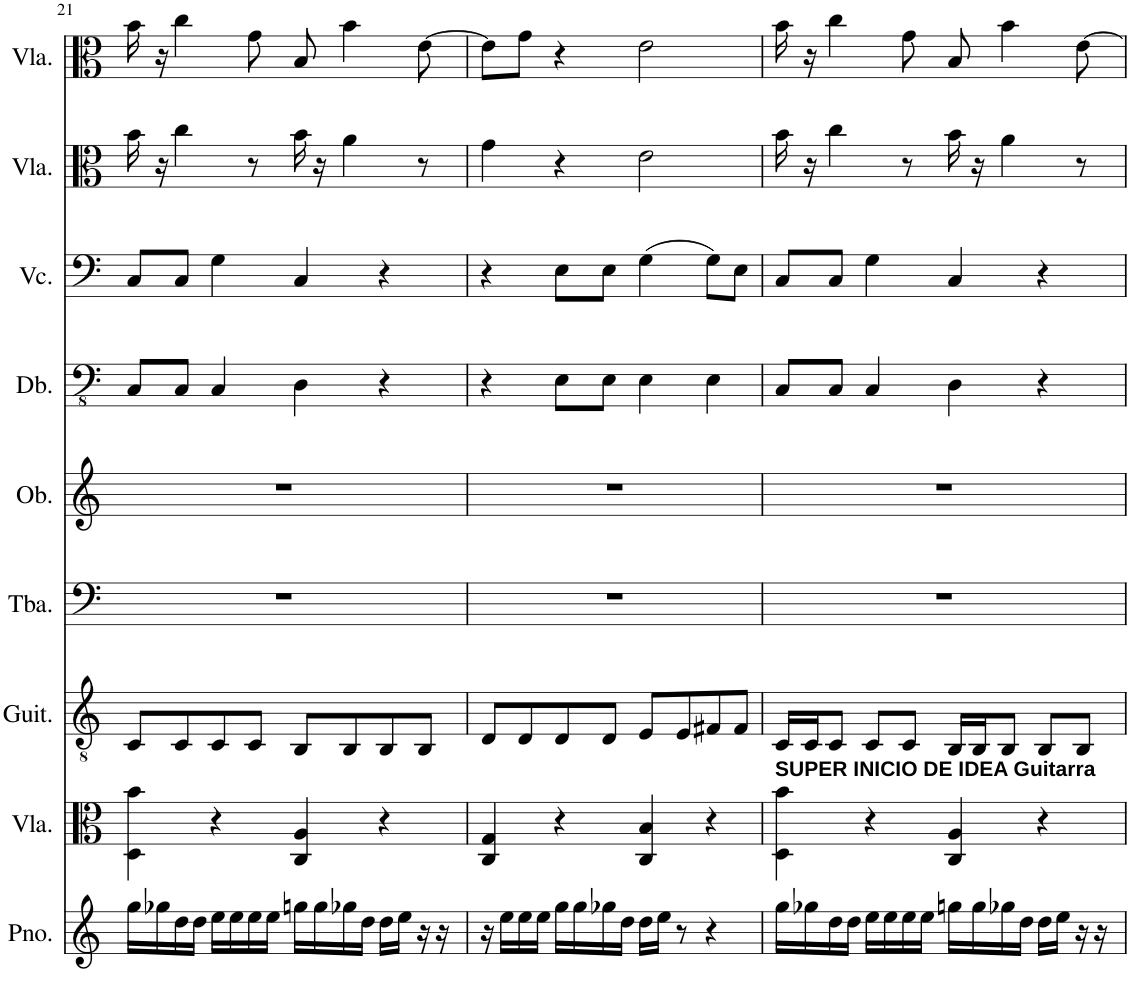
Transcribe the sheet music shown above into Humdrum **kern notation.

**kern	**kern	**kern	**kern	**kern	**kern	**kern	**kern	**kern
*part9	*part8	*part7	*part6	*part5	*part4	*part3	*part2	*part1
*staff9	*staff8	*staff7	*staff6	*staff5	*staff4	*staff3	*staff2	*staff1
*I"Piano	*I"Viola	*I"Classical Guitar	*I"Tuba	*I"Oboe	*I"Double Bass	*I"Violoncello	*I"Viola	*I"Viola
*I'Pno.	*I'Vla.	*I'Guit.	*I'Tba.	*I'Ob.	*I'Db.	*I'Vc.	*I'Vla.	*I'Vla.
!!LO:PB:g=z
*clefG2	*clefC3	*clefGv2	*clefF4	*clefG2	*clefFv4	*clefF4	*clefC3	*clefC3
*	*	*	*	*	*Trd7c12	*	*	*
*k[]	*k[]	*k[]	*k[]	*k[]	*k[]	*k[]	*k[]	*k[]
*M4/4	*M4/4	*M4/4	*M4/4	*M4/4	*M4/4	*M4/4	*M4/4	*M4/4
=21	=21	=21	=21	=21	=21	=21	=21	=21
16gg\LL	4D\ 4b\	8C/L	1r	1r	8CC/L	8C/L	16b\	16b\
16gg-X\	.	.	.	.	.	.	16r	16r
16dd\	.	8C/	.	.	8CC/J	8C/J	4cc\	4cc\
16dd\JJ	.	.	.	.	.	.	.	.
16ee\LL	4r	8C/	.	.	4CC/	4G\	.	.
16ee\	.	.	.	.	.	.	.	.
16ee\	.	8C/J	.	.	.	.	8r	8g\
16ee\JJ	.	.	.	.	.	.	.	.
16ggn\LL	4C/ 4A/	8BB/L	.	.	4DD\	4C/	16b\	8B/
16gg\	.	.	.	.	.	.	16r	.
16gg-X\	.	8BB/	.	.	.	.	4a\	4b\
16dd\JJ	.	.	.	.	.	.	.	.
16dd\LL	4r	8BB/	.	.	4r	4r	.	.
16ee\JJ	.	.	.	.	.	.	.	.
16r	.	8BB/J	.	.	.	.	8r	[8e\
16r	.	.	.	.	.	.	.	.
=22	=22	=22	=22	=22	=22	=22	=22	=22
16r	4C/ 4G/	8D/L	1r	1r	4r	4r	4g\	8e\L]
16ee\LL	.	.	.	.	.	.	.	.
16ee\	.	8D/	.	.	.	.	.	8g\J
16ee\JJ	.	.	.	.	.	.	.	.
16gg\LL	4r	8D/	.	.	8EE\L	8E\L	4r	4r
16gg\	.	.	.	.	.	.	.	.
16gg-X\	.	8D/J	.	.	8EE\J	8E\J	.	.
16dd\JJ	.	.	.	.	.	.	.	.
16dd\LL	4C/ 4B/	8E/L	.	.	4EE\	(4G\	2e\	2e\
16ee\JJ	.	.	.	.	.	.	.	.
8r	.	8E/	.	.	.	.	.	.
4r	4r	8F#X/	.	.	4EE\	8G\L)	.	.
.	.	8F#/J	.	.	.	8E\J	.	.
=23	=23	=23	=23	=23	=23	=23	=23	=23
!	!LO:TX:a:B:t=SUPER INICIO DE IDEA Guitarra	!	!	!	!	!	!	!
16gg\LL	4D\ 4b\	16C/LL	1r	1r	8CC/L	8C/L	16b\	16b\
16gg-X\	.	16C/J	.	.	.	.	16r	16r
16dd\	.	8C/J	.	.	8CC/J	8C/J	4cc\	4cc\
16dd\JJ	.	.	.	.	.	.	.	.
16ee\LL	4r	8C/L	.	.	4CC/	4G\	.	.
16ee\	.	.	.	.	.	.	.	.
16ee\	.	8C/J	.	.	.	.	8r	8g\
16ee\JJ	.	.	.	.	.	.	.	.
16ggn\LL	4C/ 4A/	16BB/LL	.	.	4DD\	4C/	16b\	8B/
16gg\	.	16BB/J	.	.	.	.	16r	.
16gg-X\	.	8BB/J	.	.	.	.	4a\	4b\
16dd\JJ	.	.	.	.	.	.	.	.
16dd\LL	4r	8BB/L	.	.	4r	4r	.	.
16ee\JJ	.	.	.	.	.	.	.	.
16r	.	8BB/J	.	.	.	.	8r	[8e\
16r	.	.	.	.	.	.	.	.
=	=	=	=	=	=	=	=	=
*-	*-	*-	*-	*-	*-	*-	*-	*-
